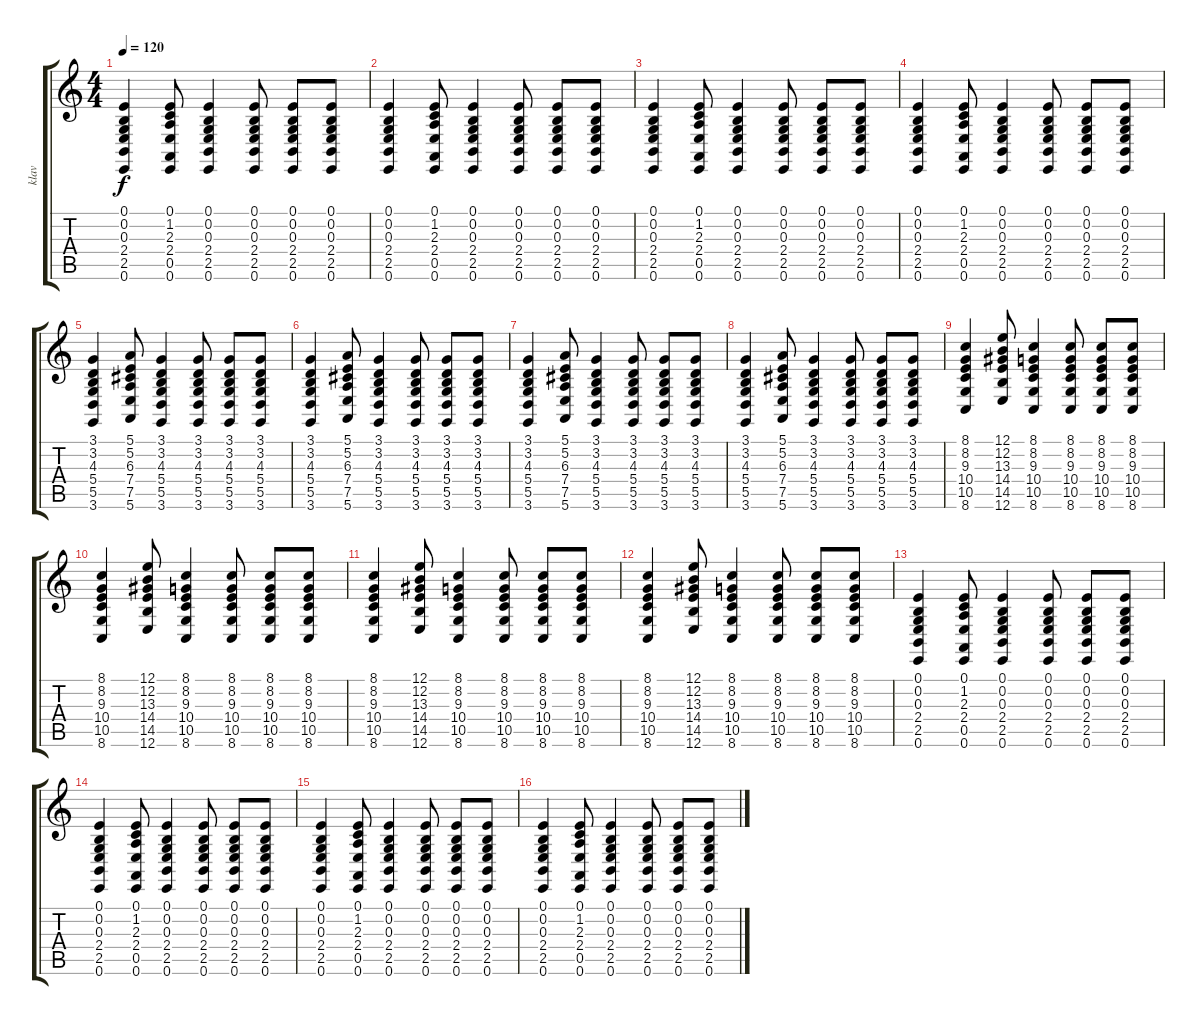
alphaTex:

\track ("klav" "klav") {instrument brightacousticpiano}
\staff {score tabs}
\tuning (E4 B3 G3 D3 A2 E2) {hide}
\ts (4 4)
\tempo 120
\clef g2
\ks c
(0.1 0.2 0.3 2.4 2.5 0.6).4{dy f instrument brightacousticpiano} (0.1 1.2 2.3 2.4 0.5 0.6).8 (0.1 0.2 0.3 2.4 2.5 0.6).4 (0.1 0.2 0.3 2.4 2.5 0.6).8 (0.1 0.2 0.3 2.4 2.5 0.6).8 (0.1 0.2 0.3 2.4 2.5 0.6).8 |
(0.1 0.2 0.3 2.4 2.5 0.6).4 (0.1 1.2 2.3 2.4 0.5 0.6).8 (0.1 0.2 0.3 2.4 2.5 0.6).4 (0.1 0.2 0.3 2.4 2.5 0.6).8 (0.1 0.2 0.3 2.4 2.5 0.6).8 (0.1 0.2 0.3 2.4 2.5 0.6).8 |
(0.1 0.2 0.3 2.4 2.5 0.6).4 (0.1 1.2 2.3 2.4 0.5 0.6).8 (0.1 0.2 0.3 2.4 2.5 0.6).4 (0.1 0.2 0.3 2.4 2.5 0.6).8 (0.1 0.2 0.3 2.4 2.5 0.6).8 (0.1 0.2 0.3 2.4 2.5 0.6).8 |
(0.1 0.2 0.3 2.4 2.5 0.6).4 (0.1 1.2 2.3 2.4 0.5 0.6).8 (0.1 0.2 0.3 2.4 2.5 0.6).4 (0.1 0.2 0.3 2.4 2.5 0.6).8 (0.1 0.2 0.3 2.4 2.5 0.6).8 (0.1 0.2 0.3 2.4 2.5 0.6).8 |
(3.1 3.2 4.3 5.4 5.5 3.6).4 (5.1 5.2 6.3 7.4 7.5 5.6).8 (3.1 3.2 4.3 5.4 5.5 3.6).4 (3.1 3.2 4.3 5.4 5.5 3.6).8 (3.1 3.2 4.3 5.4 5.5 3.6).8 (3.1 3.2 4.3 5.4 5.5 3.6).8 |
(3.1 3.2 4.3 5.4 5.5 3.6).4 (5.1 5.2 6.3 7.4 7.5 5.6).8 (3.1 3.2 4.3 5.4 5.5 3.6).4 (3.1 3.2 4.3 5.4 5.5 3.6).8 (3.1 3.2 4.3 5.4 5.5 3.6).8 (3.1 3.2 4.3 5.4 5.5 3.6).8 |
(3.1 3.2 4.3 5.4 5.5 3.6).4 (5.1 5.2 6.3 7.4 7.5 5.6).8 (3.1 3.2 4.3 5.4 5.5 3.6).4 (3.1 3.2 4.3 5.4 5.5 3.6).8 (3.1 3.2 4.3 5.4 5.5 3.6).8 (3.1 3.2 4.3 5.4 5.5 3.6).8 |
(3.1 3.2 4.3 5.4 5.5 3.6).4 (5.1 5.2 6.3 7.4 7.5 5.6).8 (3.1 3.2 4.3 5.4 5.5 3.6).4 (3.1 3.2 4.3 5.4 5.5 3.6).8 (3.1 3.2 4.3 5.4 5.5 3.6).8 (3.1 3.2 4.3 5.4 5.5 3.6).8 |
(8.1 8.2 9.3 10.4 10.5 8.6).4 (12.1 12.2 13.3 14.4 14.5 12.6).8 (8.1 8.2 9.3 10.4 10.5 8.6).4 (8.1 8.2 9.3 10.4 10.5 8.6).8 (8.1 8.2 9.3 10.4 10.5 8.6).8 (8.1 8.2 9.3 10.4 10.5 8.6).8 |
(8.1 8.2 9.3 10.4 10.5 8.6).4 (12.1 12.2 13.3 14.4 14.5 12.6).8 (8.1 8.2 9.3 10.4 10.5 8.6).4 (8.1 8.2 9.3 10.4 10.5 8.6).8 (8.1 8.2 9.3 10.4 10.5 8.6).8 (8.1 8.2 9.3 10.4 10.5 8.6).8 |
(8.1 8.2 9.3 10.4 10.5 8.6).4 (12.1 12.2 13.3 14.4 14.5 12.6).8 (8.1 8.2 9.3 10.4 10.5 8.6).4 (8.1 8.2 9.3 10.4 10.5 8.6).8 (8.1 8.2 9.3 10.4 10.5 8.6).8 (8.1 8.2 9.3 10.4 10.5 8.6).8 |
(8.1 8.2 9.3 10.4 10.5 8.6).4 (12.1 12.2 13.3 14.4 14.5 12.6).8 (8.1 8.2 9.3 10.4 10.5 8.6).4 (8.1 8.2 9.3 10.4 10.5 8.6).8 (8.1 8.2 9.3 10.4 10.5 8.6).8 (8.1 8.2 9.3 10.4 10.5 8.6).8 |
(0.1 0.2 0.3 2.4 2.5 0.6).4 (0.1 1.2 2.3 2.4 0.5 0.6).8 (0.1 0.2 0.3 2.4 2.5 0.6).4 (0.1 0.2 0.3 2.4 2.5 0.6).8 (0.1 0.2 0.3 2.4 2.5 0.6).8 (0.1 0.2 0.3 2.4 2.5 0.6).8 |
(0.1 0.2 0.3 2.4 2.5 0.6).4 (0.1 1.2 2.3 2.4 0.5 0.6).8 (0.1 0.2 0.3 2.4 2.5 0.6).4 (0.1 0.2 0.3 2.4 2.5 0.6).8 (0.1 0.2 0.3 2.4 2.5 0.6).8 (0.1 0.2 0.3 2.4 2.5 0.6).8 |
(0.1 0.2 0.3 2.4 2.5 0.6).4 (0.1 1.2 2.3 2.4 0.5 0.6).8 (0.1 0.2 0.3 2.4 2.5 0.6).4 (0.1 0.2 0.3 2.4 2.5 0.6).8 (0.1 0.2 0.3 2.4 2.5 0.6).8 (0.1 0.2 0.3 2.4 2.5 0.6).8 |
(0.1 0.2 0.3 2.4 2.5 0.6).4 (0.1 1.2 2.3 2.4 0.5 0.6).8 (0.1 0.2 0.3 2.4 2.5 0.6).4 (0.1 0.2 0.3 2.4 2.5 0.6).8 (0.1 0.2 0.3 2.4 2.5 0.6).8 (0.1 0.2 0.3 2.4 2.5 0.6).8
